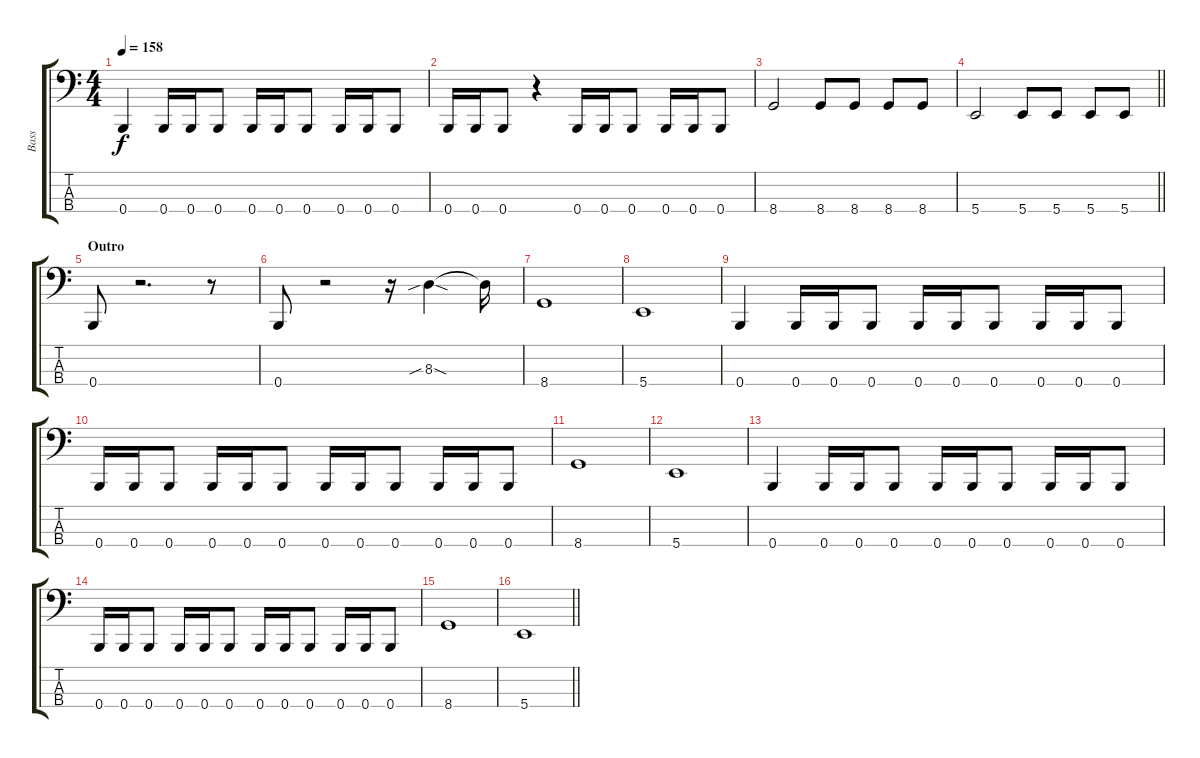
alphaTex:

\track ("Bass" "Bass") {instrument electricbassfinger}
\staff {score tabs}
\tuning (E2 B1 Gb1 B0) {hide}
\ts (4 4)
\tempo 158
\clef f4
\ks c
0.4.4{dy f} 0.4.16 0.4.16 0.4.8 0.4.16 0.4.16 0.4.8 0.4.16 0.4.16 0.4.8 |
0.4.16 0.4.16 0.4.8 r.4 0.4.16 0.4.16 0.4.8 0.4.16 0.4.16 0.4.8 |
8.4.2 8.4.8 8.4.8 8.4.8 8.4.8 |
\barLineRight lightlight
5.4.2 5.4.8 5.4.8 5.4.8 5.4.8 |
\section ("" "Outro")
0.4.8 r.2{d} r.8 |
0.4.8 r.2 r.16 8.3{sib sod}.4 8.3{t}.16 |
8.4.1 |
5.4.1 |
0.4.4 0.4.16 0.4.16 0.4.8 0.4.16 0.4.16 0.4.8 0.4.16 0.4.16 0.4.8 |
0.4.16 0.4.16 0.4.8 0.4.16 0.4.16 0.4.8 0.4.16 0.4.16 0.4.8 0.4.16 0.4.16 0.4.8 |
8.4.1 |
5.4.1 |
0.4.4 0.4.16 0.4.16 0.4.8 0.4.16 0.4.16 0.4.8 0.4.16 0.4.16 0.4.8 |
0.4.16 0.4.16 0.4.8 0.4.16 0.4.16 0.4.8 0.4.16 0.4.16 0.4.8 0.4.16 0.4.16 0.4.8 |
8.4.1 |
\barLineRight lightlight
5.4.1
